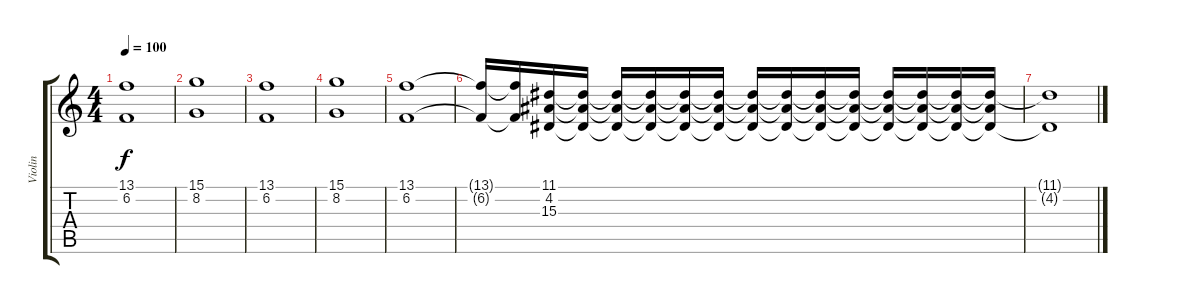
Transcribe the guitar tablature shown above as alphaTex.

\track ("Violin" "Violin") {instrument violin}
\staff {score tabs}
\tuning (E4 B3 G3 D3 A2 E2) {hide}
\ts (4 4)
\tempo 100
\clef g2
\ks c
(13.1 6.2).1{dy f} |
(15.1 8.2).1 |
(13.1 6.2).1 |
(15.1 8.2).1 |
(13.1 6.2).1 |
(13.1{t} 6.2{t}).16 (13.1{t} 6.2{t}).16 (11.1 4.2 15.3).16 (11.1{t} 4.2{t} 15.3{t}).16 (11.1{t} 4.2{t} 15.3{t}).16 (11.1{t} 4.2{t} 15.3{t}).16 (11.1{t} 4.2{t} 15.3{t}).16 (11.1{t} 4.2{t} 15.3{t}).16 (11.1{t} 4.2{t} 15.3{t}).16 (11.1{t} 4.2{t} 15.3{t}).16 (11.1{t} 4.2{t} 15.3{t}).16 (11.1{t} 4.2{t} 15.3{t}).16 (11.1{t} 4.2{t} 15.3{t}).16 (11.1{t} 4.2{t} 15.3{t}).16 (11.1{t} 4.2{t} 15.3{t}).16 (11.1{t} 4.2{t} 15.3{t}).16{volume 0} |
(11.1{t} 4.2{t}).1
